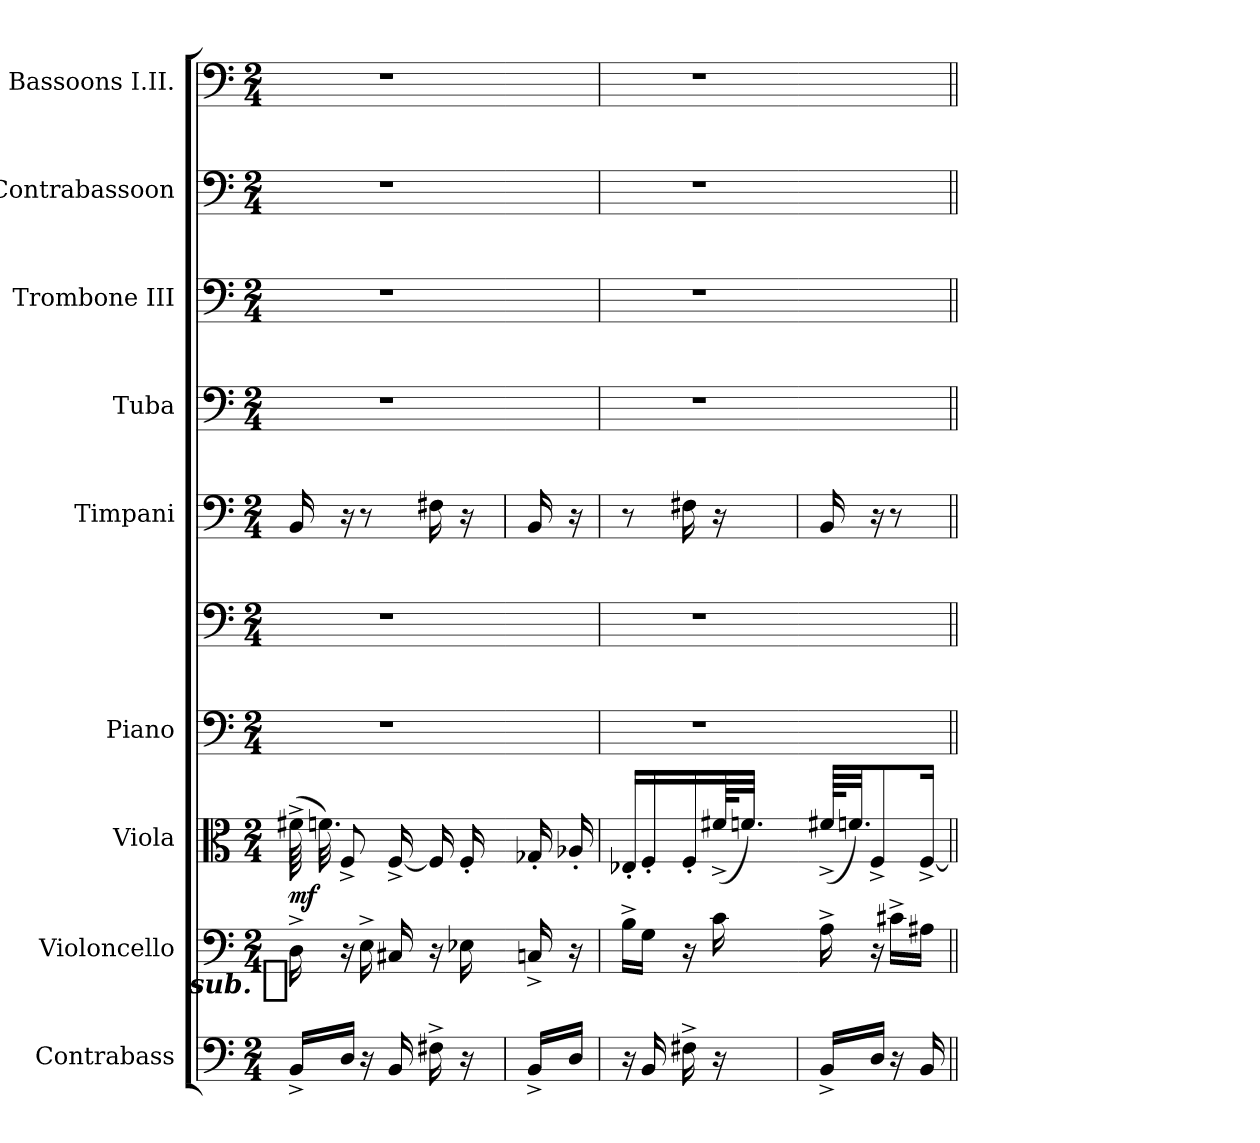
**kern	**kern	**dynam	**kern	**dynam	**kern	**kern	**kern	**kern	**kern	**kern	**kern
*part9	*part8	*part8	*part7	*part7	*part6	*part6	*part5	*part4	*part3	*part2	*part1
*staff10	*staff9	*staff9	*staff8	*staff8	*staff7	*staff6	*staff5	*staff4	*staff3	*staff2	*staff1
*I"Contrabass	*I"Violoncello	*	*I"Viola	*	*I"Piano	*	*I"Timpani	*I"Tuba	*I"Trombone III	*I"Contrabassoon	*I"Bassoons I.II.
*I'Cb.	*I'Vc.	*	*I'Vla.	*	*I'Pno	*	*I'Timp.	*I'Tba.	*I'Tbn.	*I'Cbsn.	*I'Bsn.
*clefF4	*clefF4	*	*clefC3	*	*clefF4	*clefF4	*clefF4	*clefF4	*clefF4	*clefF4	*clefF4
*ITrd7c12	*	*	*	*	*	*	*	*	*	*ITrd7c12	*
*k[]	*k[]	*	*k[]	*	*k[]	*k[]	*k[]	*k[]	*k[]	*k[]	*k[]
*M2/4	*M2/4	*	*M2/4	*	*M2/4	*M2/4	*M2/4	*M2/4	*M2/4	*M2/4	*M2/4
=	=	=	=	=	=	=	=	=	=	=	=
!	!	!LO:DY:rj:t=sub. %s	!	!	!	!	!	!	!	!	!
16BBB^"LL	16D^	p	(64f#X^	mf	2r	2r	16BB	2r	2r	2r	2r
.	.	.	32.fn)	.	.	.	.	.	.	.	.
16DD"JJ	16r	.	8F^	.	.	.	16r	.	.	.	.
16r	16E^	.	.	.	.	.	8r	.	.	.	.
16BBB"	16C#X	.	[16F^	.	.	.	.	.	.	.	.
16FF#X^"	16r	.	16F]	.	.	.	16F#X	.	.	.	.
16r	16E-X	.	16F'	.	.	.	16r	.	.	.	.
8ryy	8ryy	.	8ryy	.	.	.	8ryy	.	.	.	.
=	=-	=-	=-	=-	=-	=-	=	=-	=-	=-	=-
16BBB^"LL	16Cn^	.	16G-X'	.	8ryy	8ryy	16BB	8ryy	8ryy	8ryy	8ryy
16DD"JJ	16r	.	16A-X'	.	.	.	16r	.	.	.	.
=	=	=	=	=	=	=	=	=	=	=	=
16r	16B^LL	.	16E-X'LL	.	2r	2r	8r	2r	2r	2r	2r
16BBB"	16GJJ	.	16F'	.	.	.	.	.	.	.	.
16FF#X^"	16r	.	16F'	.	.	.	16F#X	.	.	.	.
16r	16c	.	(64f#X^KL	.	.	.	16r	.	.	.	.
.	.	.	32.fnJJJ)	.	.	.	.	.	.	.	.
4ryy	4ryy	.	4ryy	.	.	.	4ryy	.	.	.	.
=	=-	=-	=-	=-	=-	=-	=	=-	=-	=-	=-
16BBB^"LL	16A^	.	(64f#X^KLLL	.	4ryy	4ryy	16BB	4ryy	4ryy	4ryy	4ryy
.	.	.	32.fnJJ)	.	.	.	.	.	.	.	.
16DD"JJ	16r	.	8F^	.	.	.	16r	.	.	.	.
16r	16c#X^LL	.	.	.	.	.	8r	.	.	.	.
16BBB"	16A#XJJ	.	[16F^Jk	.	.	.	.	.	.	.	.
=||	=||	=||	=||	=||	=||	=||	=||	=||	=||	=||	=||
*-	*-	*-	*-	*-	*-	*-	*-	*-	*-	*-	*-
